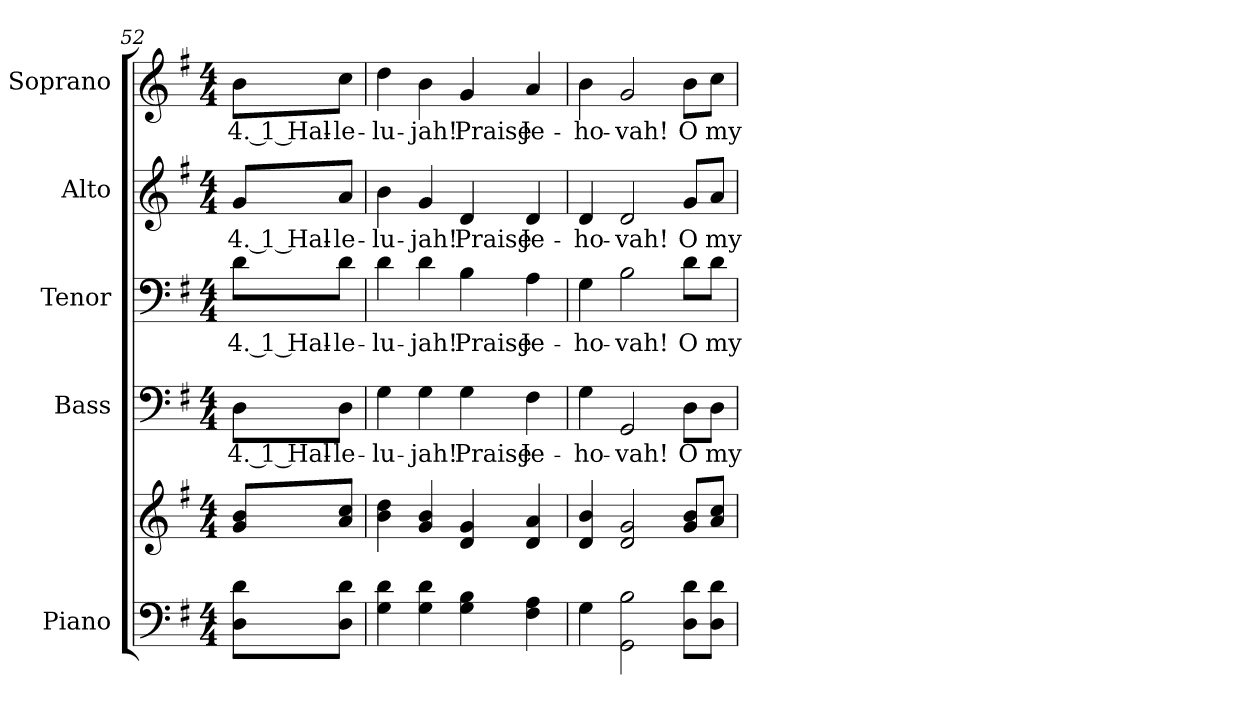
**kern	**kern	**kern	**text	**kern	**text	**kern	**text	**kern	**text
*part5	*part5	*part4	*part4	*part3	*part3	*part2	*part2	*part1	*part1
*staff6	*staff5	*staff4	*staff4	*staff3	*staff3	*staff2	*staff2	*staff1	*staff1
*I"Piano	*	*I"Bass	*	*I"Tenor	*	*I"Alto	*	*I"Soprano	*
*I'Pno.	*	*I'B.	*	*I'T.	*	*I'A.	*	*I'S.	*
!!LO:PB:g=z
*clefF4	*clefG2	*clefF4	*	*clefF4	*	*clefG2	*	*clefG2	*
*k[f#]	*k[f#]	*k[f#]	*	*k[f#]	*	*k[f#]	*	*k[f#]	*
*G:	*G:	*G:	*	*G:	*	*G:	*	*G:	*
*M4/4	*M4/4	*M4/4	*	*M4/4	*	*M4/4	*	*M4/4	*
=52	=52	=52	=52	=52	=52	=52	=52	=52	=52
!	!	!	!LO:LY:b:color=#000000	!	!	!	!	!	!
!	!	!	!	!	!LO:LY:b:color=#000000	!	!	!	!
!	!	!	!	!	!	!	!LO:LY:b:color=#000000	!	!
!	!	!	!	!	!	!	!	!	!LO:LY:b:color=#000000
8Di\ 8diL	8gi/ 8biL	8Di\L	4. 1 Hal-	8di\L	4. 1 Hal-	8gi/L	4. 1 Hal-	8bi\L	4. 1 Hal-
!	!	!	!LO:LY:b:color=#000000	!	!	!	!	!	!
!	!	!	!	!	!LO:LY:b:color=#000000	!	!	!	!
!	!	!	!	!	!	!	!LO:LY:b:color=#000000	!	!
!	!	!	!	!	!	!	!	!	!LO:LY:b:color=#000000
8Di\ 8diJ	8ai/ 8cciJ	8Di\J	-le-	8di\J	-le-	8ai/J	-le-	8cci\J	-le-
=53	=53	=53	=53	=53	=53	=53	=53	=53	=53
!	!	!	!LO:LY:b:color=#000000	!	!	!	!	!	!
!	!	!	!	!	!LO:LY:b:color=#000000	!	!	!	!
!	!	!	!	!	!	!	!LO:LY:b:color=#000000	!	!
!	!	!	!	!	!	!	!	!	!LO:LY:b:color=#000000
4Gi\ 4di	4bi\ 4ddi	4Gi\	-lu-	4di\	-lu-	4bi\	-lu-	4ddi\	-lu-
!	!	!	!LO:LY:b:color=#000000	!	!	!	!	!	!
!	!	!	!	!	!LO:LY:b:color=#000000	!	!	!	!
!	!	!	!	!	!	!	!LO:LY:b:color=#000000	!	!
!	!	!	!	!	!	!	!	!	!LO:LY:b:color=#000000
4Gi\ 4di	4gi/ 4bi	4Gi\	-jah!	4di\	-jah!	4gi/	-jah!	4bi\	-jah!
!	!	!	!LO:LY:b:color=#000000	!	!	!	!	!	!
!	!	!	!	!	!LO:LY:b:color=#000000	!	!	!	!
!	!	!	!	!	!	!	!LO:LY:b:color=#000000	!	!
!	!	!	!	!	!	!	!	!	!LO:LY:b:color=#000000
4Gi\ 4Bi	4di/ 4gi	4Gi\	Praise	4Bi\	Praise	4di/	Praise	4gi/	Praise
!	!	!	!LO:LY:b:color=#000000	!	!	!	!	!	!
!	!	!	!	!	!LO:LY:b:color=#000000	!	!	!	!
!	!	!	!	!	!	!	!LO:LY:b:color=#000000	!	!
!	!	!	!	!	!	!	!	!	!LO:LY:b:color=#000000
4F#i\ 4Ai	4di/ 4ai	4F#i\	Je-	4Ai\	Je-	4di/	Je-	4ai/	Je-
!!LO:PB:g=z
=54	=54	=54	=54	=54	=54	=54	=54	=54	=54
!	!	!	!LO:LY:b:color=#000000	!	!	!	!	!	!
!	!	!	!	!	!LO:LY:b:color=#000000	!	!	!	!
!	!	!	!	!	!	!	!LO:LY:b:color=#000000	!	!
!	!	!	!	!	!	!	!	!	!LO:LY:b:color=#000000
4Gi\	4di/ 4bi	4Gi\	-ho-	4Gi\	-ho-	4di/	-ho-	4bi\	-ho-
!	!	!	!LO:LY:b:color=#000000	!	!	!	!	!	!
!	!	!	!	!	!LO:LY:b:color=#000000	!	!	!	!
!	!	!	!	!	!	!	!LO:LY:b:color=#000000	!	!
!	!	!	!	!	!	!	!	!	!LO:LY:b:color=#000000
2GGi\ 2Bi	2di/ 2gi	2GGi/	-vah!	2Bi\	-vah!	2di/	-vah!	2gi/	-vah!
!	!	!	!LO:LY:b:color=#000000	!	!	!	!	!	!
!	!	!	!	!	!LO:LY:b:color=#000000	!	!	!	!
!	!	!	!	!	!	!	!LO:LY:b:color=#000000	!	!
!	!	!	!	!	!	!	!	!	!LO:LY:b:color=#000000
8Di\ 8diL	8gi/ 8biL	8Di\L	O	8di\L	O	8gi/L	O	8bi\L	O
!	!	!	!LO:LY:b:color=#000000	!	!	!	!	!	!
!	!	!	!	!	!LO:LY:b:color=#000000	!	!	!	!
!	!	!	!	!	!	!	!LO:LY:b:color=#000000	!	!
!	!	!	!	!	!	!	!	!	!LO:LY:b:color=#000000
8Di\ 8diJ	8ai/ 8cciJ	8Di\J	my	8di\J	my	8ai/J	my	8cci\J	my
=	=	=	=	=	=	=	=	=	=
*-	*-	*-	*-	*-	*-	*-	*-	*-	*-
